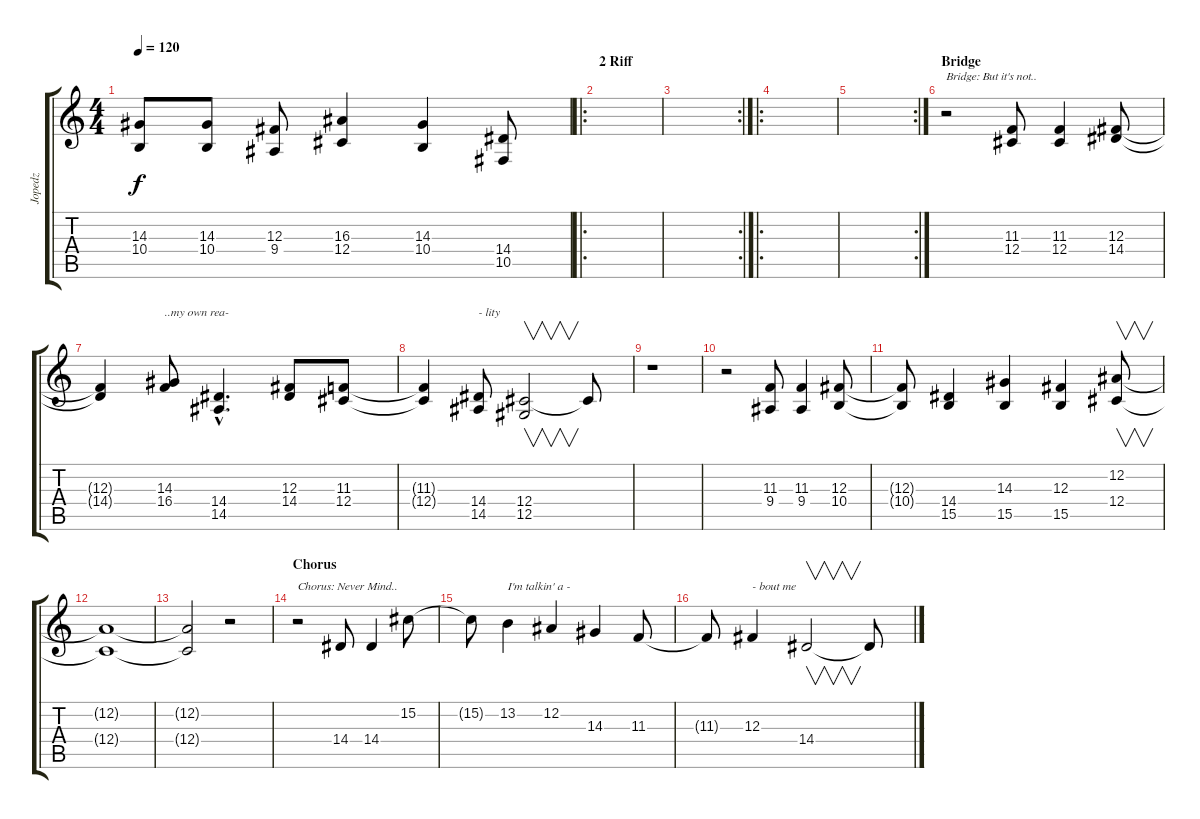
\track ("Jopedz" "Jopedz") {instrument altosax}
\staff {score tabs}
\tuning (Eb4 Bb3 Gb3 Db3 Ab2 Eb2) {hide}
\ts (4 4)
\tempo 120
\clef g2
\ks c
(14.3 10.4).8{dy f} (14.3 10.4).8 (12.3 9.4).8 (16.3 12.4).4 (14.3 10.4).4 (14.4 10.5).8 |
\ro
\section ("" "2 Riff")
|
\rc 2
|
\ro
|
\rc 2
|
\section ("" "Bridge")
r.2{txt "Bridge: But it's not.."} (11.3 12.4).8 (11.3 12.4).4 (12.3 14.4).8 |
(12.3{t} 14.4{t}).4 (14.3 16.4).8{txt "..my own rea-"} (14.4{hac} 14.5{hac}).4{d} (12.3 14.4).8 (11.3 12.4).8 |
(11.3{t} 12.4{t}).4 (14.4 14.5).8{txt "- lity"} (12.4 12.5).2{v} 12.4{t}.8 |
r.1 |
r.2 (11.3 9.4).8 (11.3 9.4).4 (12.3 10.4).8 |
(12.3{t} 10.4{t}).8 (14.4 15.5).4 (14.3 15.5).4 (12.3 15.5).4 (12.2 12.4).8{v} |
(12.2{t} 12.4{t}).1 |
(12.2{t} 12.4{t}).2 r.2 |
\section ("" "Chorus")
r.2{txt "Chorus: Never Mind.."} 14.4.8 14.4.4 15.2.8 |
15.2{t}.8 13.2.4{txt "I'm talkin' a -"} 12.2.4 14.3.4 11.3.8 |
11.3{t}.8 12.3.4{txt "- bout me"} 14.4.2{v} 14.4{t}.8
